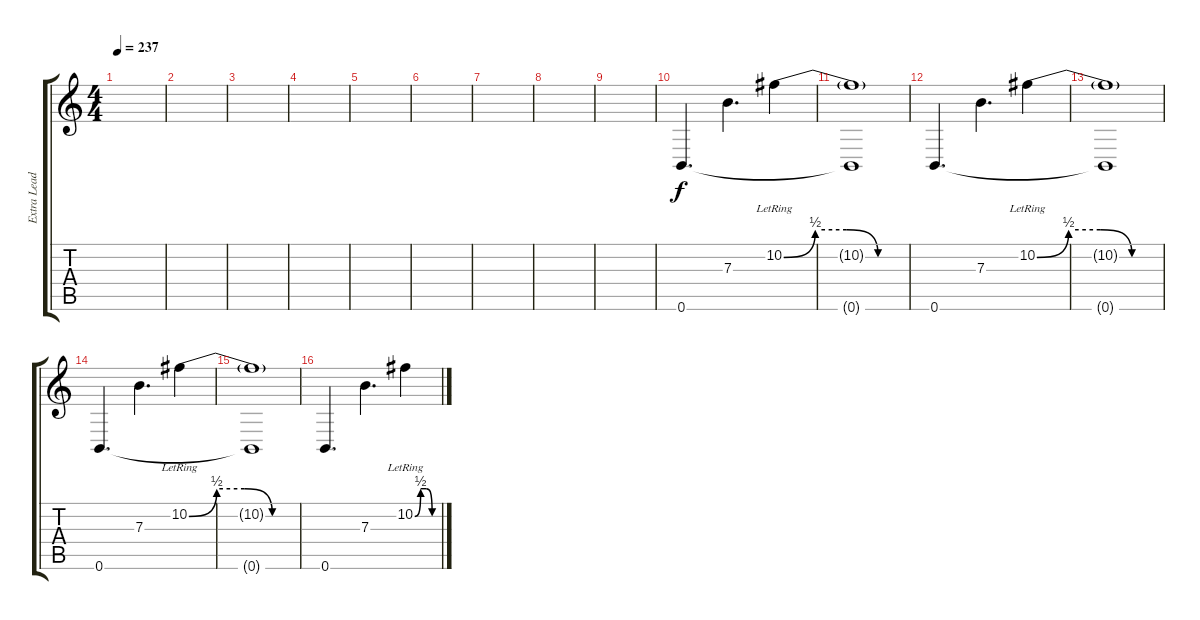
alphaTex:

\track ("Extra Lead" "Extra Lead") {instrument distortionguitar}
\staff {score tabs}
\tuning (Db4 Ab3 E3 B2 Gb2 B1) {hide}
\ts (4 4)
\tempo 237
\clef g2
\ks c
|
|
|
|
|
|
|
|
|
0.6.4{d} 7.3.4{d} 10.2{be (custom 0 0 15 2 30 2 45 0 60 0) lr}.4 |
(10.2{t} 0.6{t}).1 |
0.6.4{d} 7.3.4{d} 10.2{be (custom 0 0 15 2 30 2 45 0 60 0) lr}.4 |
(10.2{t} 0.6{t}).1 |
0.6.4{d} 7.3.4{d} 10.2{be (custom 0 0 15 2 30 2 45 0 60 0) lr}.4 |
(10.2{t} 0.6{t}).1 |
0.6.4{d} 7.3.4{d} 10.2{be (custom 0 0 15 2 30 2 45 0 60 0) lr}.4
